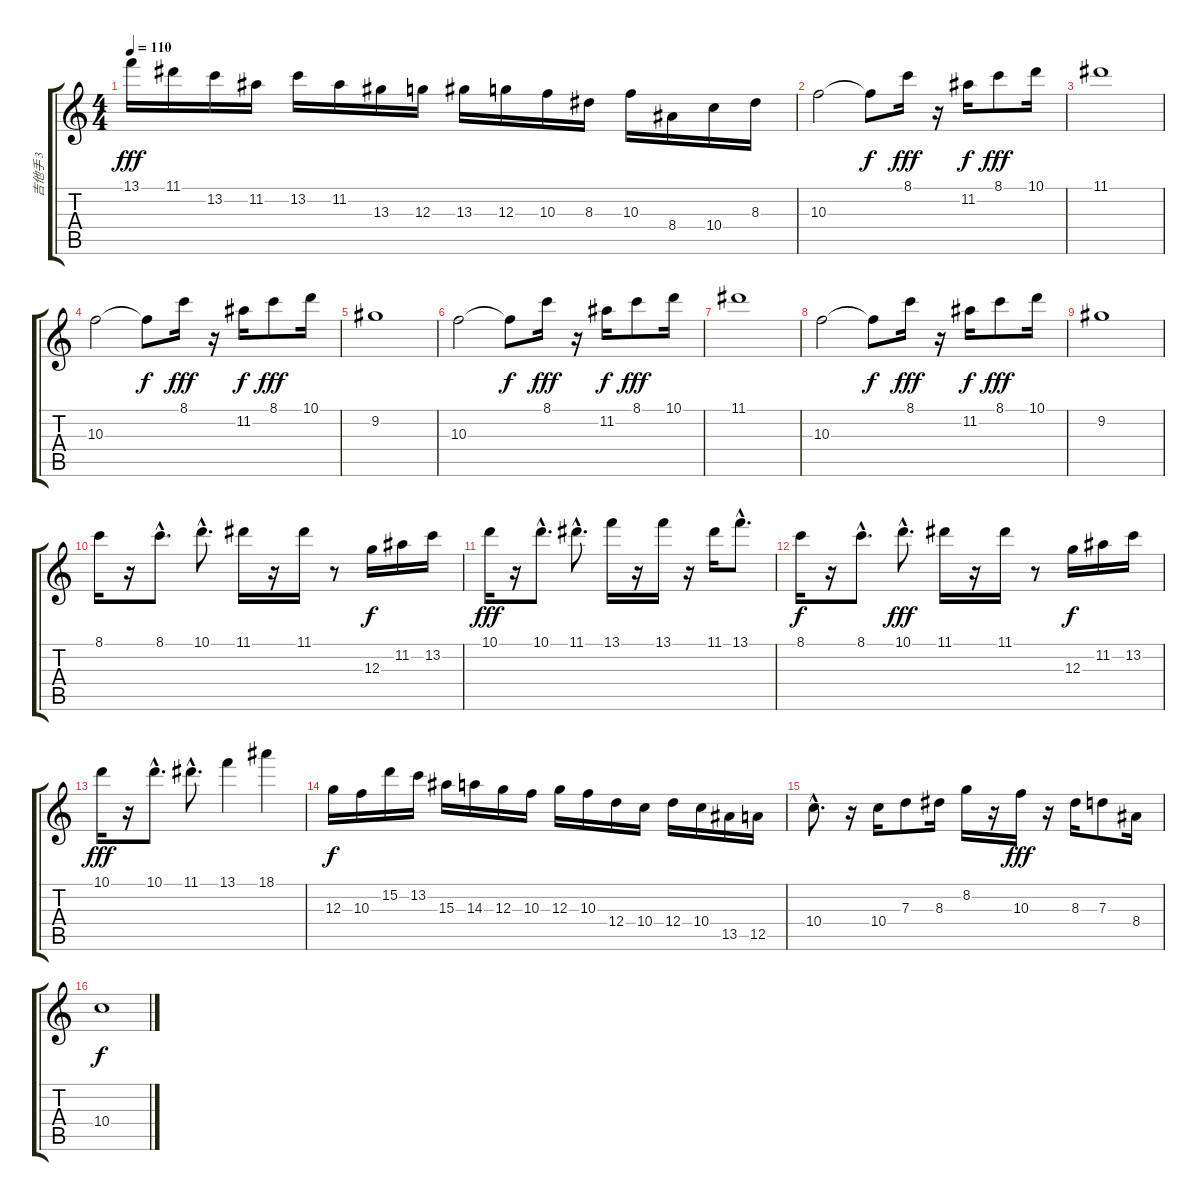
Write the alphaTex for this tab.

\track ("吉他手 3" "吉他手 3") {instrument overdrivenguitar}
\staff {score tabs}
\tuning (E4 B3 G3 D3 A2 E2) {hide}
\ts (4 4)
\tempo 110
\clef g2
\ks c
13.1.16{dy fff instrument overdrivenguitar} 11.1.16 13.2.16 11.2.16 13.2.16 11.2.16 13.3.16 12.3.16 13.3.16 12.3.16 10.3.16 8.3.16 10.3.16 8.4.16 10.4.16 8.3.16 |
10.3.2 10.3{t}.8{dy f} 8.1.16{dy fff} r.16 11.2.16{dy f} 8.1.8{dy fff} 10.1.16 |
11.1.1 |
10.3.2 10.3{t}.8{dy f} 8.1.16{dy fff} r.16 11.2.16{dy f} 8.1.8{dy fff} 10.1.16 |
9.2.1 |
10.3.2 10.3{t}.8{dy f} 8.1.16{dy fff} r.16 11.2.16{dy f} 8.1.8{dy fff} 10.1.16 |
11.1.1 |
10.3.2 10.3{t}.8{dy f} 8.1.16{dy fff} r.16 11.2.16{dy f} 8.1.8{dy fff} 10.1.16 |
9.2.1 |
8.1.16 r.16 8.1{hac}.8{d} 10.1{hac}.8{d} 11.1.16 r.16 11.1.16 r.8 12.3.16{dy f} 11.2.16 13.2.16 |
10.1.16{dy fff} r.16 10.1{hac}.8{d} 11.1{hac}.8{d} 13.1.16 r.16 13.1.16 r.16 11.1.16 13.1{hac}.8{d} |
8.1.16{dy f} r.16 8.1{hac}.8{d} 10.1{hac}.8{d dy fff} 11.1.16 r.16 11.1.16 r.8 12.3.16{dy f} 11.2.16 13.2.16 |
10.1.16{dy fff} r.16 10.1{hac}.8{d} 11.1{hac}.8{d} 13.1.4 18.1.4 |
12.3.16{dy f} 10.3.16 15.2.16 13.2.16 15.3.16 14.3.16 12.3.16 10.3.16 12.3.16 10.3.16 12.4.16 10.4.16 12.4.16 10.4.16 13.5.16 12.5.16 |
10.4{hac}.8{d} r.16 10.4.16 7.3.8 8.3.16 8.2.16 r.16 10.3.16{dy fff} r.16 8.3.16 7.3.8 8.4.16 |
10.4.1{dy f}
